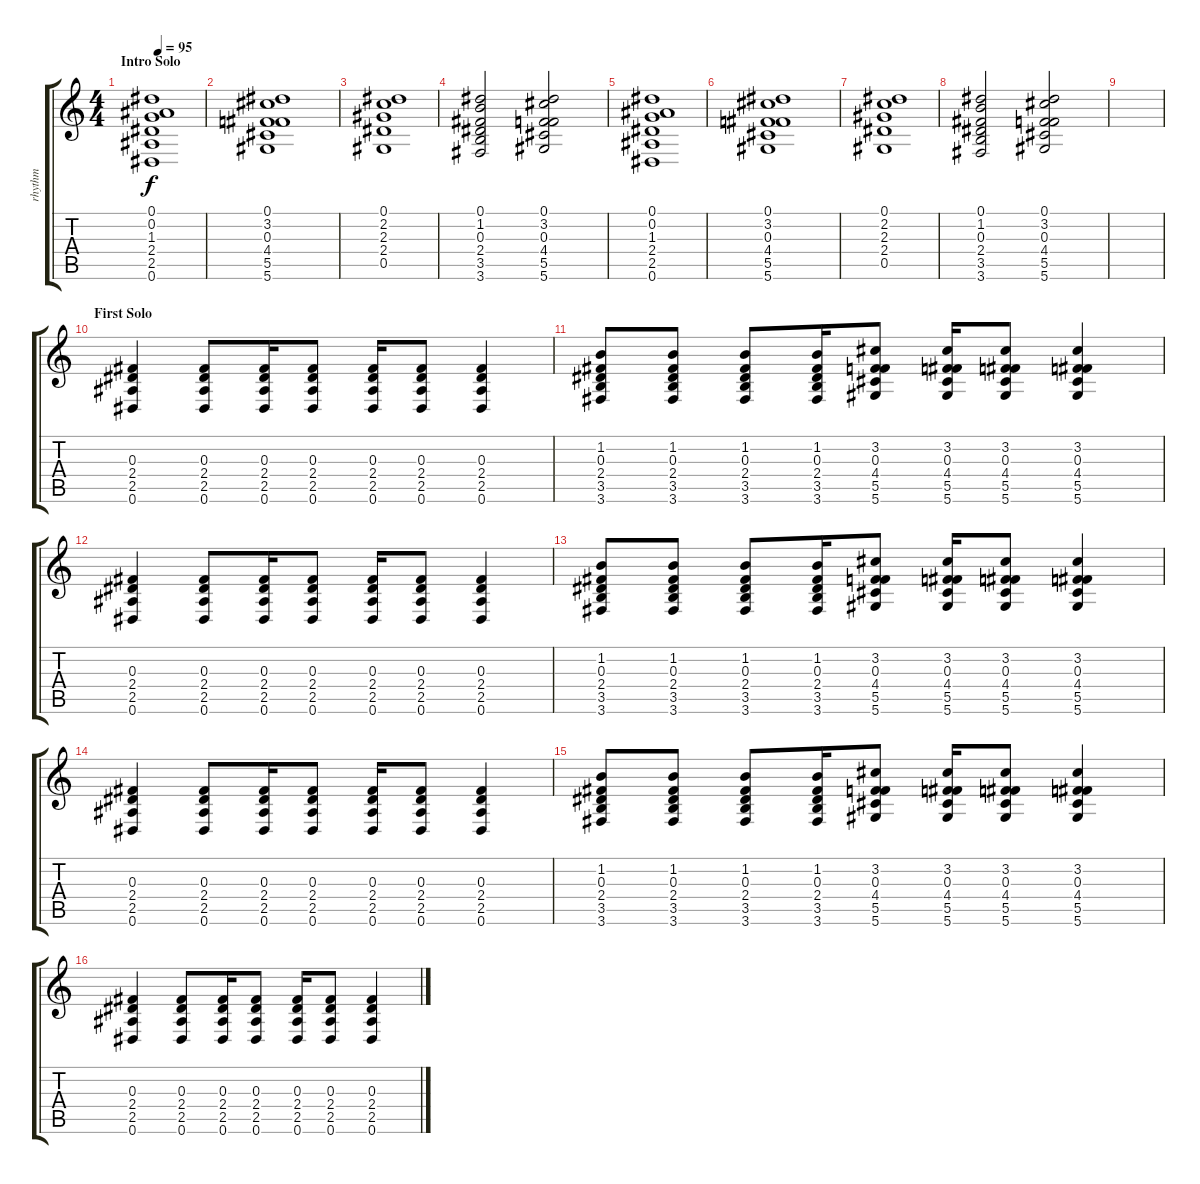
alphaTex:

\track ("rhythm" "rhythm") {instrument acousticguitarsteel}
\staff {score tabs}
\tuning (Eb4 Bb3 Gb3 Db3 Ab2 Eb2) {hide}
\ts (4 4)
\section ("" "Intro Solo")
\tempo 95
\clef g2
\ks c
(0.1 0.2 1.3 2.4 2.5 0.6).1{dy f instrument acousticguitarsteel} |
(0.1 3.2 0.3 4.4 5.5 5.6).1 |
(0.1 2.2 2.3 2.4 0.5).1 |
(0.1 1.2 0.3 2.4 3.5 3.6).2 (0.1 3.2 0.3 4.4 5.5 5.6).2 |
(0.1 0.2 1.3 2.4 2.5 0.6).1 |
(0.1 3.2 0.3 4.4 5.5 5.6).1 |
(0.1 2.2 2.3 2.4 0.5).1 |
(0.1 1.2 0.3 2.4 3.5 3.6).2 (0.1 3.2 0.3 4.4 5.5 5.6).2 |
|
\section ("" "First Solo")
(0.3 2.4 2.5 0.6).4 (0.3 2.4 2.5 0.6).8 (0.3 2.4 2.5 0.6).16 (0.3 2.4 2.5 0.6).8 (0.3 2.4 2.5 0.6).16 (0.3 2.4 2.5 0.6).8 (0.3 2.4 2.5 0.6).4 |
(1.2 0.3 2.4 3.5 3.6).8 (1.2 0.3 2.4 3.5 3.6).8 (1.2 0.3 2.4 3.5 3.6).8 (1.2 0.3 2.4 3.5 3.6).16 (3.2 0.3 4.4 5.5 5.6).8 (3.2 0.3 4.4 5.5 5.6).16 (3.2 0.3 4.4 5.5 5.6).8 (3.2 0.3 4.4 5.5 5.6).4 |
(0.3 2.4 2.5 0.6).4 (0.3 2.4 2.5 0.6).8 (0.3 2.4 2.5 0.6).16 (0.3 2.4 2.5 0.6).8 (0.3 2.4 2.5 0.6).16 (0.3 2.4 2.5 0.6).8 (0.3 2.4 2.5 0.6).4 |
(1.2 0.3 2.4 3.5 3.6).8 (1.2 0.3 2.4 3.5 3.6).8 (1.2 0.3 2.4 3.5 3.6).8 (1.2 0.3 2.4 3.5 3.6).16 (3.2 0.3 4.4 5.5 5.6).8 (3.2 0.3 4.4 5.5 5.6).16 (3.2 0.3 4.4 5.5 5.6).8 (3.2 0.3 4.4 5.5 5.6).4 |
(0.3 2.4 2.5 0.6).4 (0.3 2.4 2.5 0.6).8 (0.3 2.4 2.5 0.6).16 (0.3 2.4 2.5 0.6).8 (0.3 2.4 2.5 0.6).16 (0.3 2.4 2.5 0.6).8 (0.3 2.4 2.5 0.6).4 |
(1.2 0.3 2.4 3.5 3.6).8 (1.2 0.3 2.4 3.5 3.6).8 (1.2 0.3 2.4 3.5 3.6).8 (1.2 0.3 2.4 3.5 3.6).16 (3.2 0.3 4.4 5.5 5.6).8 (3.2 0.3 4.4 5.5 5.6).16 (3.2 0.3 4.4 5.5 5.6).8 (3.2 0.3 4.4 5.5 5.6).4 |
(0.3 2.4 2.5 0.6).4 (0.3 2.4 2.5 0.6).8 (0.3 2.4 2.5 0.6).16 (0.3 2.4 2.5 0.6).8 (0.3 2.4 2.5 0.6).16 (0.3 2.4 2.5 0.6).8 (0.3 2.4 2.5 0.6).4
